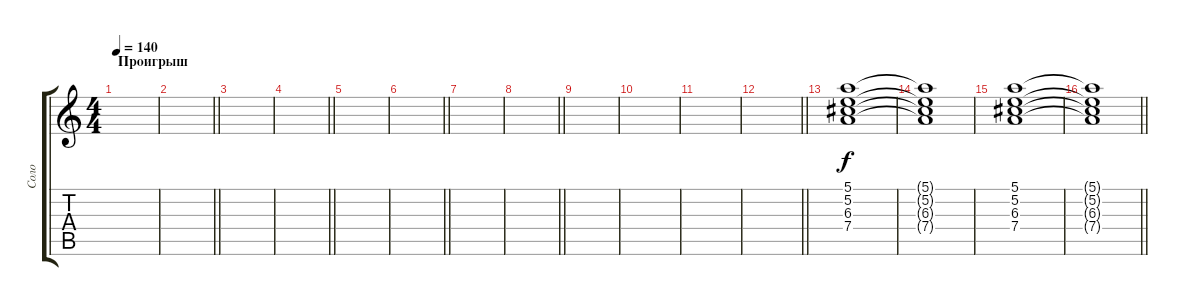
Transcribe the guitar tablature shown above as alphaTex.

\track ("Соло" "Соло") {instrument overdrivenguitar}
\staff {score tabs}
\tuning (E4 B3 G3 D3 A2 E2) {hide}
\ts (4 4)
\section ("" "Проигрыш")
\tempo 140
\clef g2
\ks c
|
\barLineRight lightlight
|
|
\barLineRight lightlight
|
\section ("" " ")
|
\barLineRight lightlight
|
|
\barLineRight lightlight
|
|
|
|
\barLineRight lightlight
|
\section ("" " ")
(5.1 5.2 6.3 7.4).1{volume 0 instrument electricguitarclean} |
(5.1{t} 5.2{t} 6.3{t} 7.4{t}).1 |
(5.1 5.2 6.3 7.4).1 |
\barLineRight lightlight
(5.1{t} 5.2{t} 6.3{t} 7.4{t}).1
